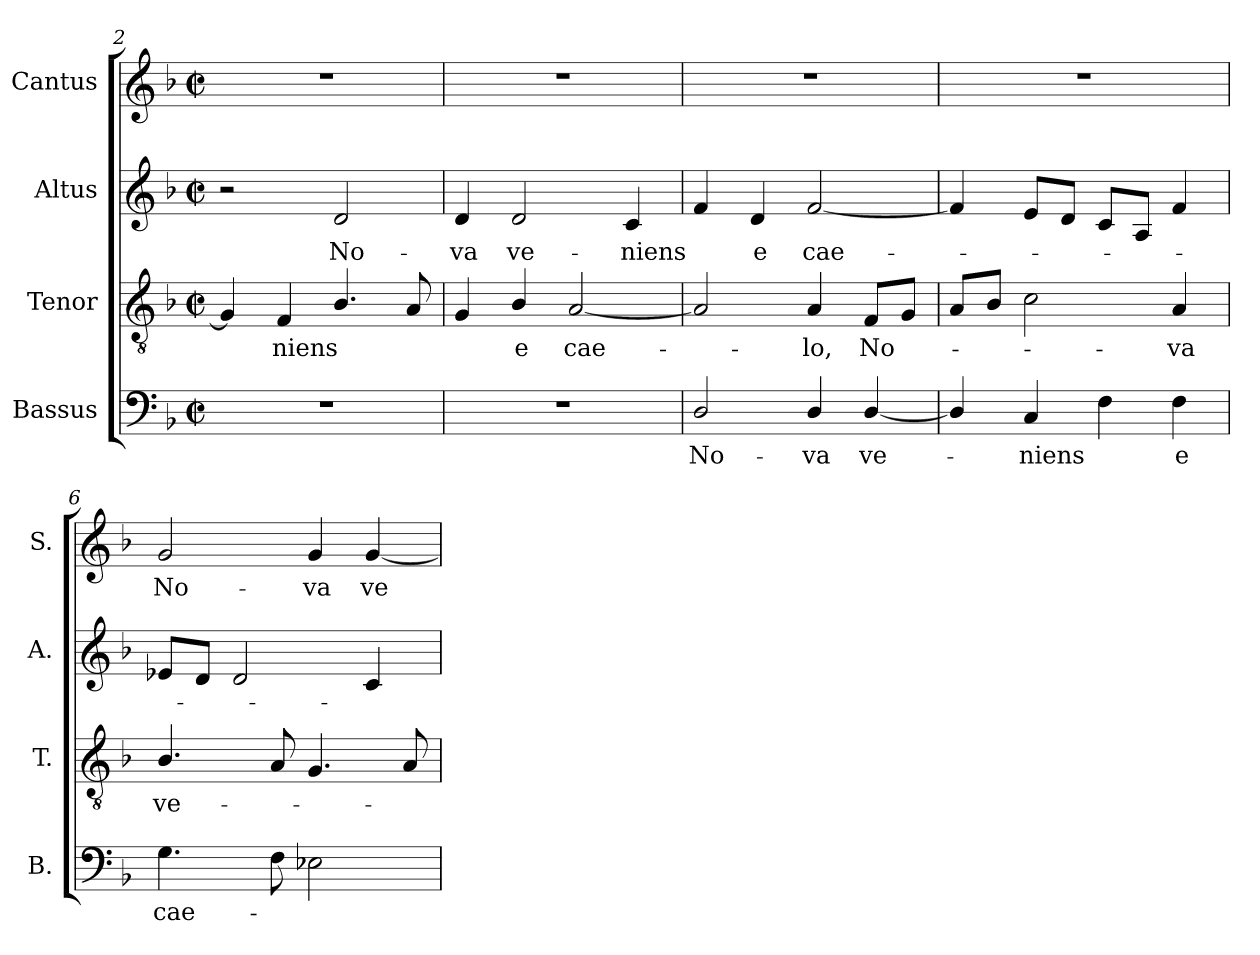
**kern	**text	**kern	**text	**kern	**text	**kern	**text
*part4	*part4	*part3	*part3	*part2	*part2	*part1	*part1
*staff4	*staff4	*staff3	*staff3	*staff2	*staff2	*staff1	*staff1
*I"Bassus	*	*I"Tenor	*	*I"Altus	*	*I"Cantus	*
*I'B.	*	*I'T.	*	*I'A.	*	*I'S.	*
*clefF4	*	*clefGv2	*	*clefG2	*	*clefG2	*
*	*	*ITrd7c12	*	*	*	*	*
*k[b-]	*	*k[b-]	*	*k[b-]	*	*k[b-]	*
*F:	*	*F:	*	*F:	*	*F:	*
*M2/2	*	*M2/2	*	*M2/2	*	*M2/2	*
*met(c|)	*	*met(c|)	*	*met(c|)	*	*met(c|)	*
=2	=2	=2	=2	=2	=2	=2	=2
1r	.	4GGi/]	.	2r	.	1r	.
!	!	!	!LO:LY:b:color=#000000	!	!	!	!
.	.	4FFi/	-niens	.	.	.	.
!	!	!	!	!	!LO:LY:b:color=#000000	!	!
.	.	4.BB-i/	.	2di/	No-	.	.
.	.	8AAi/	.	.	.	.	.
=3	=3	=3	=3	=3	=3	=3	=3
!	!	!	!	!	!LO:LY:b:color=#000000	!	!
1r	.	4GGi/	.	4di/	-va	1r	.
!	!	!	!LO:LY:b:color=#000000	!	!	!	!
!	!	!	!	!	!LO:LY:b:color=#000000	!	!
.	.	4BB-i/	e	2di/	ve-	.	.
!	!	!	!LO:LY:b:color=#000000	!	!	!	!
.	.	[2AAi/	cae-	.	.	.	.
!	!	!	!	!	!LO:LY:b:color=#000000	!	!
.	.	.	.	4ci/	-niens	.	.
=4	=4	=4	=4	=4	=4	=4	=4
!	!LO:LY:b:color=#000000	!	!	!	!	!	!
2Di/	No-	2AAi/]	.	4fi/	.	1r	.
!	!	!	!	!	!LO:LY:b:color=#000000	!	!
.	.	.	.	4di/	e	.	.
!	!LO:LY:b:color=#000000	!	!	!	!	!	!
!	!	!	!LO:LY:b:color=#000000	!	!	!	!
!	!	!	!	!	!LO:LY:b:color=#000000	!	!
4Di/	-va	4AAi/	-lo,	[2fi/	cae-	.	.
!	!LO:LY:b:color=#000000	!	!	!	!	!	!
!	!	!	!LO:LY:b:color=#000000	!	!	!	!
[4Di/	ve-	8FFi/L	No-	.	.	.	.
.	.	8GGi/J	.	.	.	.	.
=5	=5	=5	=5	=5	=5	=5	=5
4Di/]	.	8AAi/L	.	4fi/]	.	1r	.
.	.	8BB-i/J	.	.	.	.	.
!	!LO:LY:b:color=#000000	!	!	!	!	!	!
4Ci/	-niens	2Ci\	.	8ei/L	.	.	.
.	.	.	.	8di/J	.	.	.
4Fi\	.	.	.	8ci/L	.	.	.
.	.	.	.	8Ai/J	.	.	.
!	!LO:LY:b:color=#000000	!	!	!	!	!	!
!	!	!	!LO:LY:b:color=#000000	!	!	!	!
4Fi\	e	4AAi/	-va	4fi/	.	.	.
!!LO:LB:g=z
=6	=6	=6	=6	=6	=6	=6	=6
!	!LO:LY:b:color=#000000	!	!	!	!	!	!
!	!	!	!LO:LY:b:color=#000000	!	!	!	!
!	!	!	!	!	!	!	!LO:LY:b:color=#000000
4.Gi\	cae-	4.BB-i/	ve-	8e-Xi/L	.	2gi/	No-
.	.	.	.	8di/J	.	.	.
.	.	.	.	2di/	.	.	.
8Fi\	.	8AAi/	.	.	.	.	.
!	!	!	!	!	!	!	!LO:LY:b:color=#000000
2E-Xi\	.	4.GGi/	.	.	.	4gi/	-va
!	!	!	!	!	!	!	!LO:LY:b:color=#000000
.	.	.	.	4ci/	.	[4gi/	ve-
.	.	8AAi/	.	.	.	.	.
=	=	=	=	=	=	=	=
*-	*-	*-	*-	*-	*-	*-	*-
